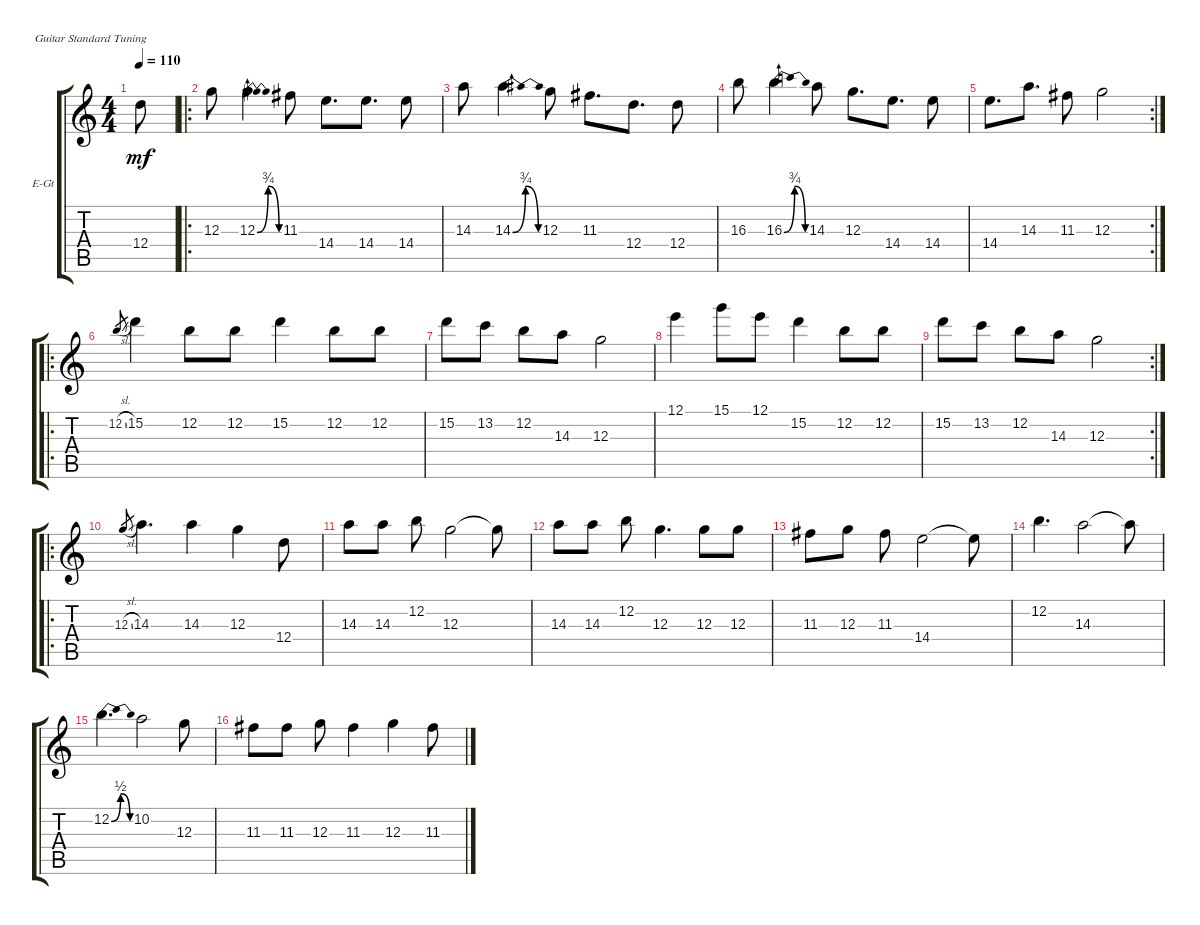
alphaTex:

\bracketExtendMode groupsimilarinstruments
\firstSystemTrackNameOrientation horizontal
\otherSystemsTrackNameOrientation horizontal
\track ("Electric Guitar 1" "E-Gt") {instrument distortionguitar}
\staff {score tabs}
\tuning (E4 B3 G3 D3 A2 E2)
\ts (4 4)
\ac
\tempo 110
\clef g2
\ks c
12.4.8{dy mf instrument distortionguitar} |
\ro
12.3.8 12.3{be (bendrelease 15 0 21.599999999999998 3 21.599999999999998 3 44.4 0)}.4 11.3.8 14.4.8{d} 14.4.8{d} 14.4.8 |
14.3.8 14.3{be (bendrelease 15 0 21.599999999999998 3 21.599999999999998 3 44.4 0)}.4 12.3.8 11.3.8{d} 12.4.8{d} 12.4.8 |
16.3.8 16.3{be (bendrelease 15 0 21.599999999999998 3 21.599999999999998 3 44.4 0)}.4 14.3.8 12.3.8{d} 14.4.8{d} 14.4.8 |
\rc 2
14.4.8{d} 14.3.8{d} 11.3.8 12.3.2 |
\ro
12.2{sl}.8{gr} 15.2.4 12.2.8 12.2.8 15.2.4 12.2.8 12.2.8 |
15.2.8 13.2.8 12.2.8 14.3.8 12.3.2 |
12.1.4 15.1.8 12.1.8 15.2.4 12.2.8 12.2.8 |
\rc 2
15.2.8 13.2.8 12.2.8 14.3.8 12.3.2 |
\ro
12.3{sl}.8{gr} 14.3.4{d} 14.3.4 12.3.4 12.4.8 |
14.3.8 14.3.8 12.2.8 12.3.2 12.3{t}.8 |
14.3.8 14.3.8 12.2.8 12.3.4{d} 12.3.8 12.3.8 |
11.3.8 12.3.8 11.3.8 14.4.2 14.4{t}.8 |
12.2.4{d} 14.3.2 14.3{t}.8 |
12.2{be (bendrelease 15.6 0 22.8 2 37.199999999999996 2 43.199999999999996 0)}.4{d} 10.2.2 12.3.8 |
11.3.8 11.3.8 12.3.8 11.3.4 12.3.4 11.3.8
